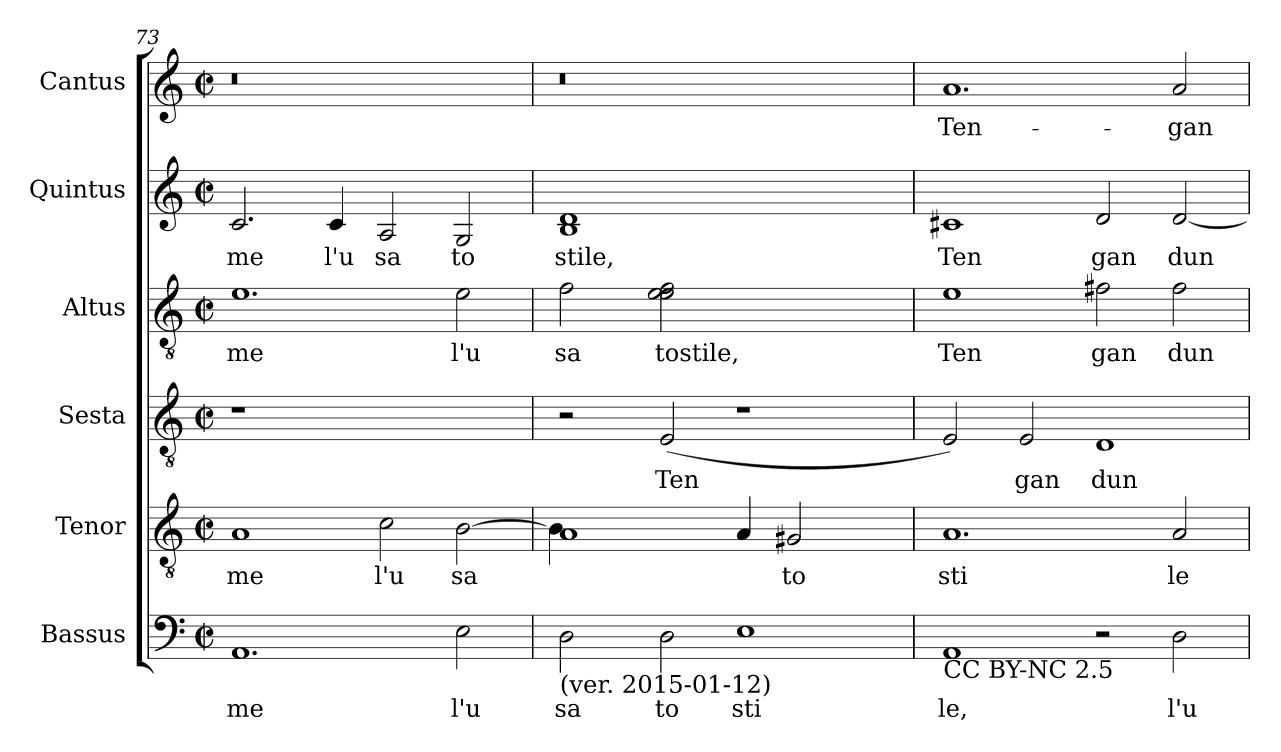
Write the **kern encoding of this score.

**kern	**text	**kern	**text	**kern	**text	**kern	**text	**kern	**text	**kern	**text
*part6	*part6	*part5	*part5	*part4	*part4	*part3	*part3	*part2	*part2	*part1	*part1
*staff6	*staff6	*staff5	*staff5	*staff4	*staff4	*staff3	*staff3	*staff2	*staff2	*staff1	*staff1
*I"Bassus	*	*I"Tenor	*	*I"Sesta	*	*I"Altus	*	*I"Quintus	*	*I"Cantus	*
*I'Bassus	*	*I'Tenor	*	*I'Sesta	*	*I'Altus	*	*I'Quintus	*	*I'Cantus	*
*clefF4	*	*clefGv2	*	*clefGv2	*	*clefGv2	*	*clefG2	*	*clefG2	*
*k[]	*	*k[]	*	*k[]	*	*k[]	*	*k[]	*	*k[]	*
*C:	*	*C:	*	*C:	*	*C:	*	*C:	*	*C:	*
*M2/2	*	*M2/2	*	*M2/2	*	*M2/2	*	*M2/2	*	*M2/2	*
*met(c|)	*	*met(c|)	*	*met(c|)	*	*met(c|)	*	*met(c|)	*	*met(c|)	*
=73	=73	=73	=73	=73	=73	=73	=73	=73	=73	=73	=73
!	!LO:LY:b	!	!LO:LY:b:cj	!	!	!	!LO:LY:b:cj	!	!LO:LY:b:cj	!	!
1.AA	me	1A	me	1r	.	1.e	me	2.c/	me	0r	.
!	!	!	!	!	!	!	!	!	!LO:LY:b:cj	!	!
.	.	.	.	.	.	.	.	4c/	l'u	.	.
!	!	!	!LO:LY:b:cj	!	!	!	!	!	!LO:LY:b:cj	!	!
.	.	2c\	l'u	1ryy	.	.	.	2A/	sa	.	.
!	!LO:LY:b	!	!LO:LY:b:cj	!	!	!	!LO:LY:b:cj	!	!LO:LY:b:cj	!	!
2E\	l'u	[>2B\	sa	.	.	2e\	l'u	2G/	to	.	.
=74	=74	=74	=74	=74	=74	=74	=74	=74	=74	=74	=74
!LO:TX:b:t=(ver. 2015-01-12)	!	!	!	!	!	!	!	!	!	!	!
!	!LO:LY:b	!	!LO:LY:b:cj	!	!	!	!LO:LY:b:cj	!	!LO:LY:b:cj	!	!
*	*	*^	*	*	*	*	*	*	*	*	*
2D\	sa	1A	4B\]	.	2r	.	2f\	sa	1d 1B	stile,	0r	.
.	.	.	4ryy	.	.	.	.	.	.	.	.	.
!	!LO:LY:b	!	!	!	!	!LO:LY:b:cj	!	!LO:LY:b:cj	!	!	!	!
2D\	to	.	1.ryy	.	(<2E/	Ten	2f\ 2e\ 2e\	tostile,	.	.	.	.
!	!LO:LY:b	!	!	!LO:LY:b:cj	!	!	!	!	!	!	!	!
1E	sti	4A/	.	.	1r	.	1ryy	.	1ryy	.	.	.
!	!	!	!	!LO:LY:b:cj	!	!	!	!	!	!	!	!
.	.	2G#/	.	to	.	.	.	.	.	.	.	.
.	.	4ryy	.	.	.	.	.	.	.	.	.	.
*	*	*v	*v	*	*	*	*	*	*	*	*	*
=75	=75	=75	=75	=75	=75	=75	=75	=75	=75	=75	=75
!LO:TX:b:t=CC BY-NC 2.5	!	!	!	!	!	!	!	!	!	!	!
!	!LO:LY:b	!	!LO:LY:b:cj	!	!LO:LY:b:cj	!	!LO:LY:b:cj	!	!LO:LY:b:cj	!	!LO:LY:b:cj
1AA	le,	1.A	sti	2E/)	.	1e	Ten	1c#X	Ten	1.a	Ten-
!	!	!	!	!	!LO:LY:b:cj	!	!	!	!	!	!
.	.	.	.	2E/	gan	.	.	.	.	.	.
!	!	!	!	!	!LO:LY:b:cj	!	!LO:LY:b:cj	!	!LO:LY:b:cj	!	!
2r	.	.	.	1D	dun	2f#X\	gan	2d/	gan	.	.
!	!LO:LY:b	!	!LO:LY:b:cj	!	!	!	!LO:LY:b:cj	!	!LO:LY:b:cj	!	!LO:LY:b:cj
2D\	l'u	2A/	le	.	.	2f#\	dun	[>2d/	dun	2a/	-gan
=	=	=	=	=	=	=	=	=	=	=	=
*-	*-	*-	*-	*-	*-	*-	*-	*-	*-	*-	*-
